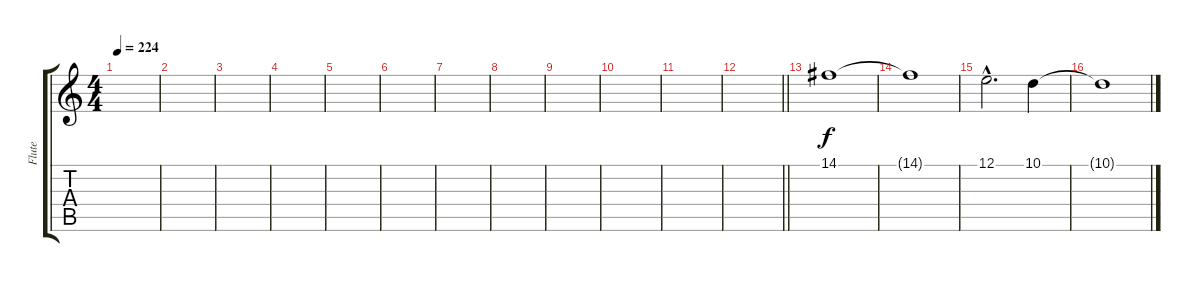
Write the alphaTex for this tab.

\track ("Flute" "Flute") {instrument flute}
\staff {score tabs}
\tuning (E4 B3 G3 D3 A2 E2) {hide}
\ts (4 4)
\section ("" "")
\tempo 224
\clef g2
\ks c
|
|
|
|
|
|
|
|
|
|
|
\barLineRight lightlight
|
\section ("" "")
14.1.1 |
14.1{t}.1 |
12.1{hac}.2{d volume 10} 10.1.4 |
10.1{t}.1
